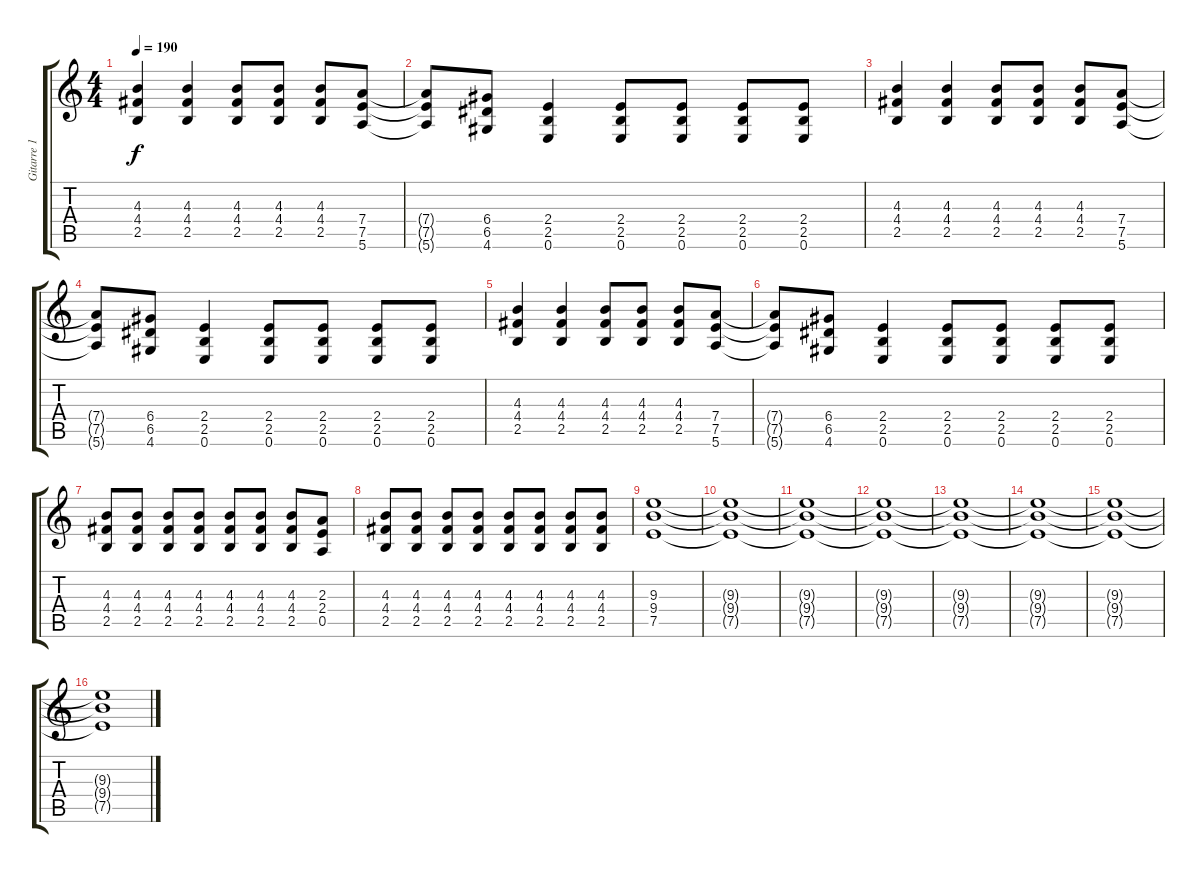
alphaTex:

\track ("Gitarre 1" "Gitarre 1") {instrument distortionguitar}
\staff {score tabs}
\tuning (E4 B3 G3 D3 A2 E2) {hide}
\ts (4 4)
\tempo 190
\clef g2
\ks c
(4.3 4.4 2.5).4{dy f} (4.3 4.4 2.5).4 (4.3 4.4 2.5).8 (4.3 4.4 2.5).8 (4.3 4.4 2.5).8 (7.4 7.5 5.6).8 |
(7.4{t} 7.5{t} 5.6{t}).8 (6.4 6.5 4.6).8 (2.4 2.5 0.6).4 (2.4 2.5 0.6).8 (2.4 2.5 0.6).8 (2.4 2.5 0.6).8 (2.4 2.5 0.6).8 |
(4.3 4.4 2.5).4 (4.3 4.4 2.5).4 (4.3 4.4 2.5).8 (4.3 4.4 2.5).8 (4.3 4.4 2.5).8 (7.4 7.5 5.6).8 |
(7.4{t} 7.5{t} 5.6{t}).8 (6.4 6.5 4.6).8 (2.4 2.5 0.6).4 (2.4 2.5 0.6).8 (2.4 2.5 0.6).8 (2.4 2.5 0.6).8 (2.4 2.5 0.6).8 |
(4.3 4.4 2.5).4 (4.3 4.4 2.5).4 (4.3 4.4 2.5).8 (4.3 4.4 2.5).8 (4.3 4.4 2.5).8 (7.4 7.5 5.6).8 |
(7.4{t} 7.5{t} 5.6{t}).8 (6.4 6.5 4.6).8 (2.4 2.5 0.6).4 (2.4 2.5 0.6).8 (2.4 2.5 0.6).8 (2.4 2.5 0.6).8 (2.4 2.5 0.6).8 |
(4.3 4.4 2.5).8 (4.3 4.4 2.5).8 (4.3 4.4 2.5).8 (4.3 4.4 2.5).8 (4.3 4.4 2.5).8 (4.3 4.4 2.5).8 (4.3 4.4 2.5).8 (2.3 2.4 0.5).8 |
(4.3 4.4 2.5).8 (4.3 4.4 2.5).8 (4.3 4.4 2.5).8 (4.3 4.4 2.5).8 (4.3 4.4 2.5).8 (4.3 4.4 2.5).8 (4.3 4.4 2.5).8 (4.3 4.4 2.5).8 |
(9.3 9.4 7.5).1{volume 10} |
(9.3{t} 9.4{t} 7.5{t}).1 |
(9.3{t} 9.4{t} 7.5{t}).1 |
(9.3{t} 9.4{t} 7.5{t}).1 |
(9.3{t} 9.4{t} 7.5{t}).1 |
(9.3{t} 9.4{t} 7.5{t}).1 |
(9.3{t} 9.4{t} 7.5{t}).1 |
(9.3{t} 9.4{t} 7.5{t}).1
